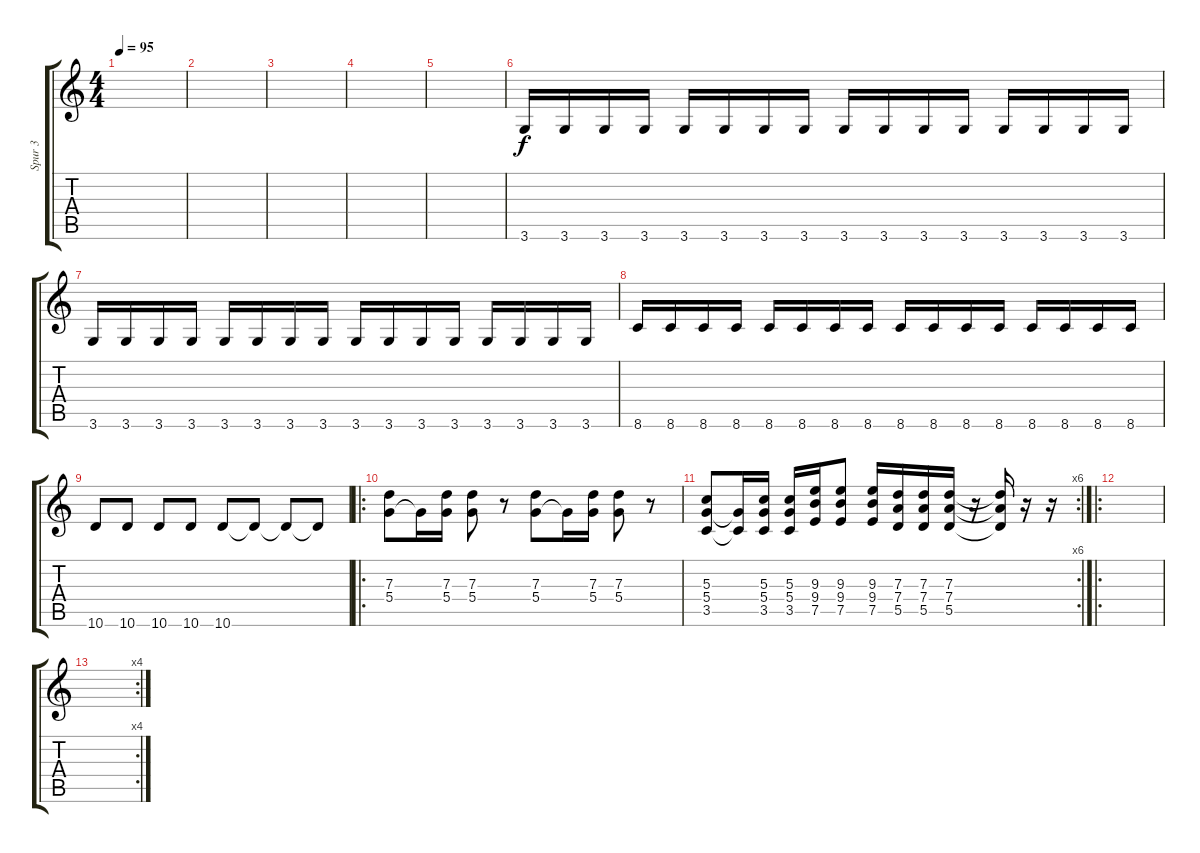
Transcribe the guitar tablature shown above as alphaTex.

\track ("Spur 3" "Spur 3") {instrument electricguitarmuted}
\staff {score tabs}
\tuning (E4 B3 G3 D3 A2 E2) {hide}
\ts (4 4)
\tempo 95
\clef g2
\ks c
|
|
|
|
|
3.6.16 3.6.16 3.6.16 3.6.16 3.6.16 3.6.16 3.6.16 3.6.16 3.6.16 3.6.16 3.6.16 3.6.16 3.6.16 3.6.16 3.6.16 3.6.16 |
3.6.16 3.6.16 3.6.16 3.6.16 3.6.16 3.6.16 3.6.16 3.6.16 3.6.16 3.6.16 3.6.16 3.6.16 3.6.16 3.6.16 3.6.16 3.6.16 |
8.6.16 8.6.16 8.6.16 8.6.16 8.6.16 8.6.16 8.6.16 8.6.16 8.6.16 8.6.16 8.6.16 8.6.16 8.6.16 8.6.16 8.6.16 8.6.16 |
10.6.8 10.6.8 10.6.8 10.6.8 10.6.8 10.6{t}.8 10.6{t}.8 10.6{t}.8 |
\ro
(7.3 5.4).8 5.4{t}.16 (7.3 5.4).16 (7.3 5.4).8 r.8 (7.3 5.4).8 5.4{t}.16 (7.3 5.4).16 (7.3 5.4).8 r.8 |
\rc 6
(5.3 5.4 3.5).8 (5.4{t} 3.5{t}).16 (5.3 5.4 3.5).16 (5.3 5.4 3.5).16 (9.3 9.4 7.5).16 (9.3 9.4 7.5).8 (9.3 9.4 7.5).16 (7.3 7.4 5.5).16 (7.3 7.4 5.5).16 (7.3 7.4 5.5).16 r.16 (7.3{t} 7.4{t} 5.5{t}).16 r.16 r.16 |
\ro
|
\rc 4
